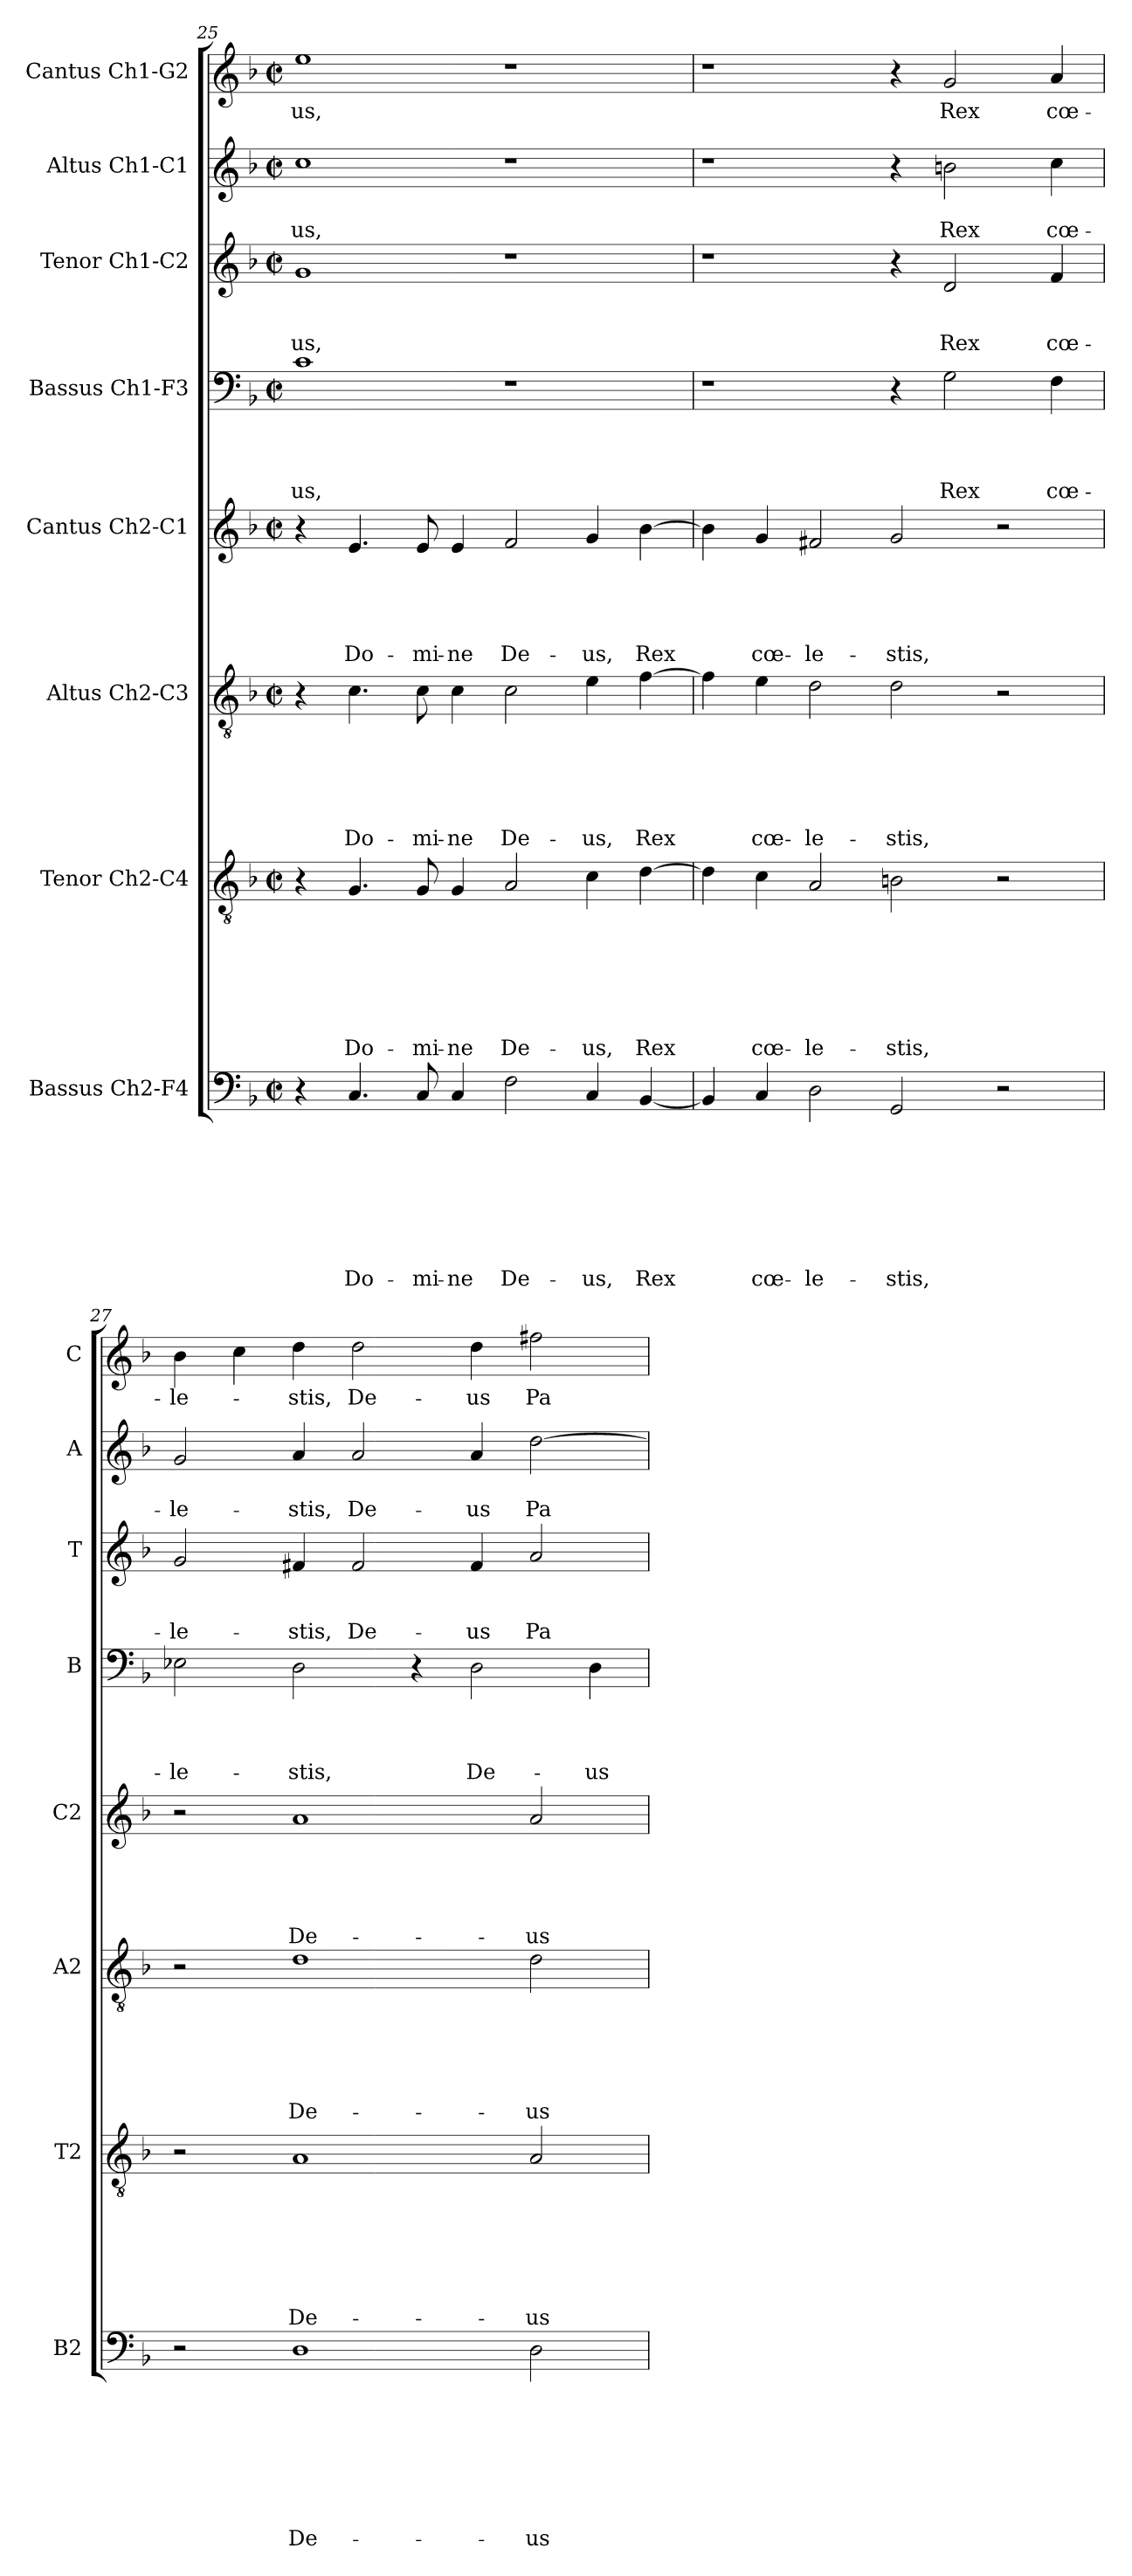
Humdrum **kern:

**kern	**text	**text	**text	**text	**text	**text	**text	**text	**kern	**text	**text	**text	**text	**text	**text	**text	**kern	**text	**text	**text	**text	**text	**text	**kern	**text	**text	**text	**text	**text	**kern	**text	**text	**text	**text	**kern	**text	**text	**text	**kern	**text	**text	**kern	**text
*part8	*part8	*part8	*part8	*part8	*part8	*part8	*part8	*part8	*part7	*part7	*part7	*part7	*part7	*part7	*part7	*part7	*part6	*part6	*part6	*part6	*part6	*part6	*part6	*part5	*part5	*part5	*part5	*part5	*part5	*part4	*part4	*part4	*part4	*part4	*part3	*part3	*part3	*part3	*part2	*part2	*part2	*part1	*part1
*staff8	*staff8	*staff8	*staff8	*staff8	*staff8	*staff8	*staff8	*staff8	*staff7	*staff7	*staff7	*staff7	*staff7	*staff7	*staff7	*staff7	*staff6	*staff6	*staff6	*staff6	*staff6	*staff6	*staff6	*staff5	*staff5	*staff5	*staff5	*staff5	*staff5	*staff4	*staff4	*staff4	*staff4	*staff4	*staff3	*staff3	*staff3	*staff3	*staff2	*staff2	*staff2	*staff1	*staff1
*I"Bassus Ch2-F4	*	*	*	*	*	*	*	*	*I"Tenor Ch2-C4	*	*	*	*	*	*	*	*I"Altus Ch2-C3	*	*	*	*	*	*	*I"Cantus Ch2-C1	*	*	*	*	*	*I"Bassus Ch1-F3	*	*	*	*	*I"Tenor Ch1-C2	*	*	*	*I"Altus Ch1-C1	*	*	*I"Cantus Ch1-G2	*
*I'B2	*	*	*	*	*	*	*	*	*I'T2	*	*	*	*	*	*	*	*I'A2	*	*	*	*	*	*	*I'C2	*	*	*	*	*	*I'B	*	*	*	*	*I'T	*	*	*	*I'A	*	*	*I'C	*
*clefF4	*	*	*	*	*	*	*	*	*clefGv2	*	*	*	*	*	*	*	*clefGv2	*	*	*	*	*	*	*clefG2	*	*	*	*	*	*clefF4	*	*	*	*	*clefG2	*	*	*	*clefG2	*	*	*clefG2	*
*k[b-]	*	*	*	*	*	*	*	*	*k[b-]	*	*	*	*	*	*	*	*k[b-]	*	*	*	*	*	*	*k[b-]	*	*	*	*	*	*k[b-]	*	*	*	*	*k[b-]	*	*	*	*k[b-]	*	*	*k[b-]	*
*F:	*	*	*	*	*	*	*	*	*F:	*	*	*	*	*	*	*	*F:	*	*	*	*	*	*	*F:	*	*	*	*	*	*F:	*	*	*	*	*F:	*	*	*	*F:	*	*	*F:	*
*M2/2	*	*	*	*	*	*	*	*	*M2/2	*	*	*	*	*	*	*	*M2/2	*	*	*	*	*	*	*M2/2	*	*	*	*	*	*M2/2	*	*	*	*	*M2/2	*	*	*	*M2/2	*	*	*M2/2	*
*met(c|)	*	*	*	*	*	*	*	*	*met(c|)	*	*	*	*	*	*	*	*met(c|)	*	*	*	*	*	*	*met(c|)	*	*	*	*	*	*met(c|)	*	*	*	*	*met(c|)	*	*	*	*met(c|)	*	*	*met(c|)	*
=25	=25	=25	=25	=25	=25	=25	=25	=25	=25	=25	=25	=25	=25	=25	=25	=25	=25	=25	=25	=25	=25	=25	=25	=25	=25	=25	=25	=25	=25	=25	=25	=25	=25	=25	=25	=25	=25	=25	=25	=25	=25	=25	=25
!	!	!	!	!	!	!	!	!	!	!	!	!	!	!	!	!	!	!	!	!	!	!	!	!	!	!	!	!	!	!	!	!	!	!LO:LY:b	!	!	!	!LO:LY:b	!	!	!LO:LY:b	!	!LO:LY:b
4r	.	.	.	.	.	.	.	.	4r	.	.	.	.	.	.	.	4r	.	.	.	.	.	.	4r	.	.	.	.	.	1c	.	.	.	-us,	1g	.	.	-us,	1cc	.	-us,	1ee	-us,
!	!	!	!	!	!	!	!	!LO:LY:b	!	!	!	!	!	!	!	!LO:LY:b	!	!	!	!	!	!	!LO:LY:b	!	!	!	!	!	!LO:LY:b	!	!	!	!	!	!	!	!	!	!	!	!	!	!
4.C/	.	.	.	.	.	.	.	Do-	4.G/	.	.	.	.	.	.	Do-	4.c\	.	.	.	.	.	Do-	4.e/	.	.	.	.	Do-	.	.	.	.	.	.	.	.	.	.	.	.	.	.
!	!	!	!	!	!	!	!	!LO:LY:b	!	!	!	!	!	!	!	!LO:LY:b	!	!	!	!	!	!	!LO:LY:b	!	!	!	!	!	!LO:LY:b	!	!	!	!	!	!	!	!	!	!	!	!	!	!
8C/	.	.	.	.	.	.	.	-mi-	8G/	.	.	.	.	.	.	-mi-	8c\	.	.	.	.	.	-mi-	8e/	.	.	.	.	-mi-	.	.	.	.	.	.	.	.	.	.	.	.	.	.
!	!	!	!	!	!	!	!	!LO:LY:b	!	!	!	!	!	!	!	!LO:LY:b	!	!	!	!	!	!	!LO:LY:b	!	!	!	!	!	!LO:LY:b	!	!	!	!	!	!	!	!	!	!	!	!	!	!
4C/	.	.	.	.	.	.	.	-ne	4G/	.	.	.	.	.	.	-ne	4c\	.	.	.	.	.	-ne	4e/	.	.	.	.	-ne	.	.	.	.	.	.	.	.	.	.	.	.	.	.
!	!	!	!	!	!	!	!	!LO:LY:b	!	!	!	!	!	!	!	!LO:LY:b	!	!	!	!	!	!	!LO:LY:b	!	!	!	!	!	!LO:LY:b	!	!	!	!	!	!	!	!	!	!	!	!	!	!
2F\	.	.	.	.	.	.	.	De-	2A/	.	.	.	.	.	.	De-	2c\	.	.	.	.	.	De-	2f/	.	.	.	.	De-	1r	.	.	.	.	1r	.	.	.	1r	.	.	1r	.
!	!	!	!	!	!	!	!	!LO:LY:b	!	!	!	!	!	!	!	!LO:LY:b	!	!	!	!	!	!	!LO:LY:b	!	!	!	!	!	!LO:LY:b	!	!	!	!	!	!	!	!	!	!	!	!	!	!
4C/	.	.	.	.	.	.	.	-us,	4c\	.	.	.	.	.	.	-us,	4e\	.	.	.	.	.	-us,	4g/	.	.	.	.	-us,	.	.	.	.	.	.	.	.	.	.	.	.	.	.
!	!	!	!	!	!	!	!	!LO:LY:b	!	!	!	!	!	!	!	!LO:LY:b	!	!	!	!	!	!	!LO:LY:b	!	!	!	!	!	!LO:LY:b	!	!	!	!	!	!	!	!	!	!	!	!	!	!
[4BB-/	.	.	.	.	.	.	.	Rex	[4d\	.	.	.	.	.	.	Rex	[4f\	.	.	.	.	.	Rex	[4b-\	.	.	.	.	Rex	.	.	.	.	.	.	.	.	.	.	.	.	.	.
=26	=26	=26	=26	=26	=26	=26	=26	=26	=26	=26	=26	=26	=26	=26	=26	=26	=26	=26	=26	=26	=26	=26	=26	=26	=26	=26	=26	=26	=26	=26	=26	=26	=26	=26	=26	=26	=26	=26	=26	=26	=26	=26	=26
4BB-/]	.	.	.	.	.	.	.	.	4d\]	.	.	.	.	.	.	.	4f\]	.	.	.	.	.	.	4b-\]	.	.	.	.	.	1r	.	.	.	.	1r	.	.	.	1r	.	.	1r	.
!	!	!	!	!	!	!	!	!LO:LY:b	!	!	!	!	!	!	!	!LO:LY:b	!	!	!	!	!	!	!LO:LY:b	!	!	!	!	!	!LO:LY:b	!	!	!	!	!	!	!	!	!	!	!	!	!	!
4C/	.	.	.	.	.	.	.	cœ-	4c\	.	.	.	.	.	.	cœ-	4e\	.	.	.	.	.	cœ-	4g/	.	.	.	.	cœ-	.	.	.	.	.	.	.	.	.	.	.	.	.	.
!	!	!	!	!	!	!	!	!LO:LY:b	!	!	!	!	!	!	!	!LO:LY:b	!	!	!	!	!	!	!LO:LY:b	!	!	!	!	!	!LO:LY:b	!	!	!	!	!	!	!	!	!	!	!	!	!	!
2D\	.	.	.	.	.	.	.	-le-	2A/	.	.	.	.	.	.	-le-	2d\	.	.	.	.	.	-le-	2f#X/	.	.	.	.	-le-	.	.	.	.	.	.	.	.	.	.	.	.	.	.
!	!	!	!	!	!	!	!	!LO:LY:b	!	!	!	!	!	!	!	!LO:LY:b	!	!	!	!	!	!	!LO:LY:b	!	!	!	!	!	!LO:LY:b	!	!	!	!	!	!	!	!	!	!	!	!	!	!
2GG/	.	.	.	.	.	.	.	-stis,	2Bn\	.	.	.	.	.	.	-stis,	2d\	.	.	.	.	.	-stis,	2g/	.	.	.	.	-stis,	4r	.	.	.	.	4r	.	.	.	4r	.	.	4r	.
!	!	!	!	!	!	!	!	!	!	!	!	!	!	!	!	!	!	!	!	!	!	!	!	!	!	!	!	!	!	!	!	!	!	!LO:LY:b	!	!	!	!LO:LY:b	!	!	!LO:LY:b	!	!LO:LY:b
.	.	.	.	.	.	.	.	.	.	.	.	.	.	.	.	.	.	.	.	.	.	.	.	.	.	.	.	.	.	2G\	.	.	.	Rex	2d/	.	.	Rex	2bn\	.	Rex	2g/	Rex
2r	.	.	.	.	.	.	.	.	2r	.	.	.	.	.	.	.	2r	.	.	.	.	.	.	2r	.	.	.	.	.	.	.	.	.	.	.	.	.	.	.	.	.	.	.
!	!	!	!	!	!	!	!	!	!	!	!	!	!	!	!	!	!	!	!	!	!	!	!	!	!	!	!	!	!	!	!	!	!	!LO:LY:b	!	!	!	!LO:LY:b	!	!	!LO:LY:b	!	!LO:LY:b
.	.	.	.	.	.	.	.	.	.	.	.	.	.	.	.	.	.	.	.	.	.	.	.	.	.	.	.	.	.	4F\	.	.	.	cœ-	4f/	.	.	cœ-	4cc\	.	cœ-	4a/	cœ-
=27	=27	=27	=27	=27	=27	=27	=27	=27	=27	=27	=27	=27	=27	=27	=27	=27	=27	=27	=27	=27	=27	=27	=27	=27	=27	=27	=27	=27	=27	=27	=27	=27	=27	=27	=27	=27	=27	=27	=27	=27	=27	=27	=27
!	!	!	!	!	!	!	!	!	!	!	!	!	!	!	!	!	!	!	!	!	!	!	!	!	!	!	!	!	!	!	!	!	!	!LO:LY:b	!	!	!	!LO:LY:b	!	!	!LO:LY:b	!	!LO:LY:b
2r	.	.	.	.	.	.	.	.	2r	.	.	.	.	.	.	.	2r	.	.	.	.	.	.	2r	.	.	.	.	.	2E-X\	.	.	.	-le-	2g/	.	.	-le-	2g/	.	-le-	4b-\	-le-
.	.	.	.	.	.	.	.	.	.	.	.	.	.	.	.	.	.	.	.	.	.	.	.	.	.	.	.	.	.	.	.	.	.	.	.	.	.	.	.	.	.	4cc\	.
!	!	!	!	!	!	!	!	!LO:LY:b	!	!	!	!	!	!	!	!LO:LY:b	!	!	!	!	!	!	!LO:LY:b	!	!	!	!	!	!LO:LY:b	!	!	!	!	!LO:LY:b	!	!	!	!LO:LY:b	!	!	!LO:LY:b	!	!LO:LY:b
1D	.	.	.	.	.	.	.	De-	1A	.	.	.	.	.	.	De-	1d	.	.	.	.	.	De-	1a	.	.	.	.	De-	2D\	.	.	.	-stis,	4f#X/	.	.	-stis,	4a/	.	-stis,	4dd\	-stis,
!	!	!	!	!	!	!	!	!	!	!	!	!	!	!	!	!	!	!	!	!	!	!	!	!	!	!	!	!	!	!	!	!	!	!	!	!	!	!LO:LY:b	!	!	!LO:LY:b	!	!LO:LY:b
.	.	.	.	.	.	.	.	.	.	.	.	.	.	.	.	.	.	.	.	.	.	.	.	.	.	.	.	.	.	.	.	.	.	.	2f#/	.	.	De-	2a/	.	De-	2dd\	De-
.	.	.	.	.	.	.	.	.	.	.	.	.	.	.	.	.	.	.	.	.	.	.	.	.	.	.	.	.	.	4r	.	.	.	.	.	.	.	.	.	.	.	.	.
!	!	!	!	!	!	!	!	!	!	!	!	!	!	!	!	!	!	!	!	!	!	!	!	!	!	!	!	!	!	!	!	!	!	!LO:LY:b	!	!	!	!LO:LY:b	!	!	!LO:LY:b	!	!LO:LY:b
.	.	.	.	.	.	.	.	.	.	.	.	.	.	.	.	.	.	.	.	.	.	.	.	.	.	.	.	.	.	2D\	.	.	.	De-	4f#/	.	.	-us	4a/	.	-us	4dd\	-us
!	!	!	!	!	!	!	!	!LO:LY:b	!	!	!	!	!	!	!	!LO:LY:b	!	!	!	!	!	!	!LO:LY:b	!	!	!	!	!	!LO:LY:b	!	!	!	!	!	!	!	!	!LO:LY:b	!	!	!LO:LY:b	!	!LO:LY:b
2D\	.	.	.	.	.	.	.	-us	2A/	.	.	.	.	.	.	-us	2d\	.	.	.	.	.	-us	2a/	.	.	.	.	-us	.	.	.	.	.	2a/	.	.	Pa-	[2dd\	.	Pa-	2ff#X\	Pa-
!	!	!	!	!	!	!	!	!	!	!	!	!	!	!	!	!	!	!	!	!	!	!	!	!	!	!	!	!	!	!	!	!	!	!LO:LY:b	!	!	!	!	!	!	!	!	!
.	.	.	.	.	.	.	.	.	.	.	.	.	.	.	.	.	.	.	.	.	.	.	.	.	.	.	.	.	.	4D\	.	.	.	-us	.	.	.	.	.	.	.	.	.
=	=	=	=	=	=	=	=	=	=	=	=	=	=	=	=	=	=	=	=	=	=	=	=	=	=	=	=	=	=	=	=	=	=	=	=	=	=	=	=	=	=	=	=
*-	*-	*-	*-	*-	*-	*-	*-	*-	*-	*-	*-	*-	*-	*-	*-	*-	*-	*-	*-	*-	*-	*-	*-	*-	*-	*-	*-	*-	*-	*-	*-	*-	*-	*-	*-	*-	*-	*-	*-	*-	*-	*-	*-
